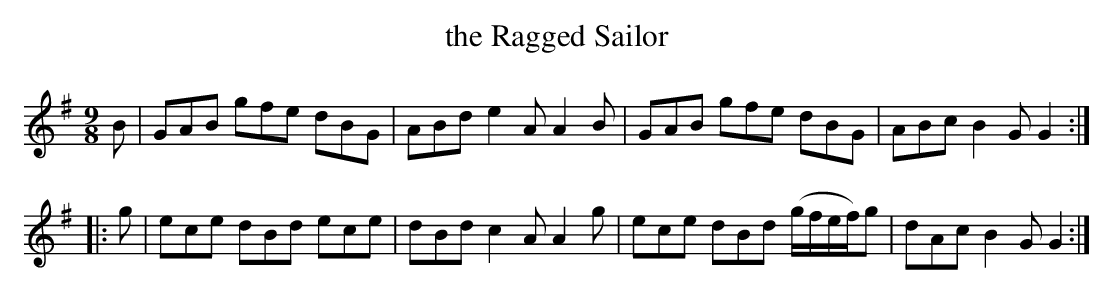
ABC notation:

X:1
T:the Ragged Sailor
M:9/8
K:G
B|\
GAB gfe dBG| ABd e2A A2B| GAB gfe dBG| ABc B2G G2:|
|:g|\
ece dBd ece| dBd c2A A2g| ece dBd (g/f/e/f/)g| dAc B2G G2:|
